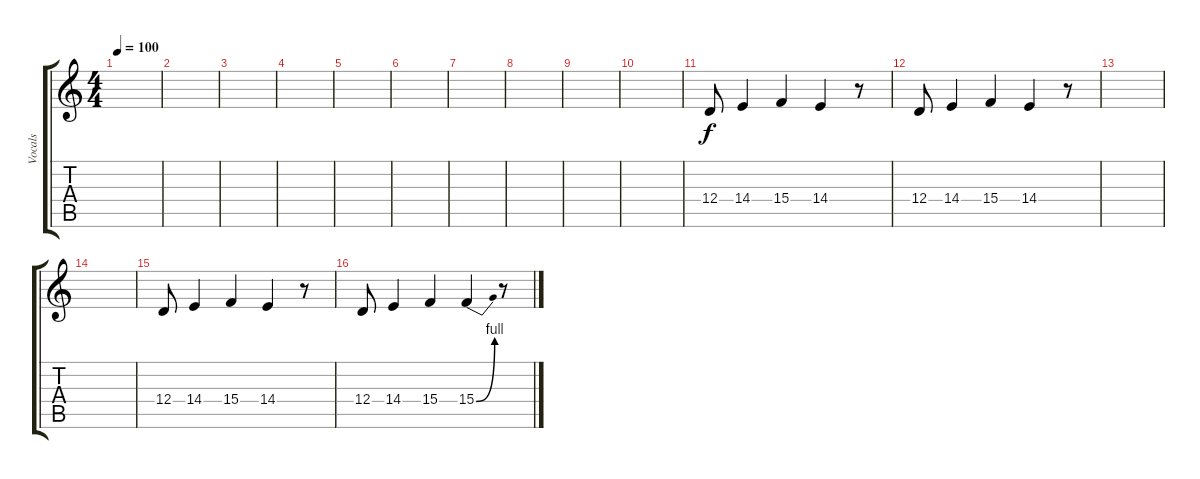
\track ("Vocals" "Vocals") {instrument lead6voice}
\staff {score tabs}
\tuning (E4 B3 G3 D3 A2 E2) {hide}
\ts (4 4)
\tempo 100
\clef g2
\ks c
|
|
|
|
|
|
|
|
|
|
12.4.8 14.4.4 15.4.4 14.4.4 r.8 |
12.4.8 14.4.4 15.4.4 14.4.4 r.8 |
|
|
12.4.8 14.4.4 15.4.4 14.4.4 r.8 |
12.4.8 14.4.4 15.4.4 15.4{be (bend 0 0 60 4)}.4 r.8
